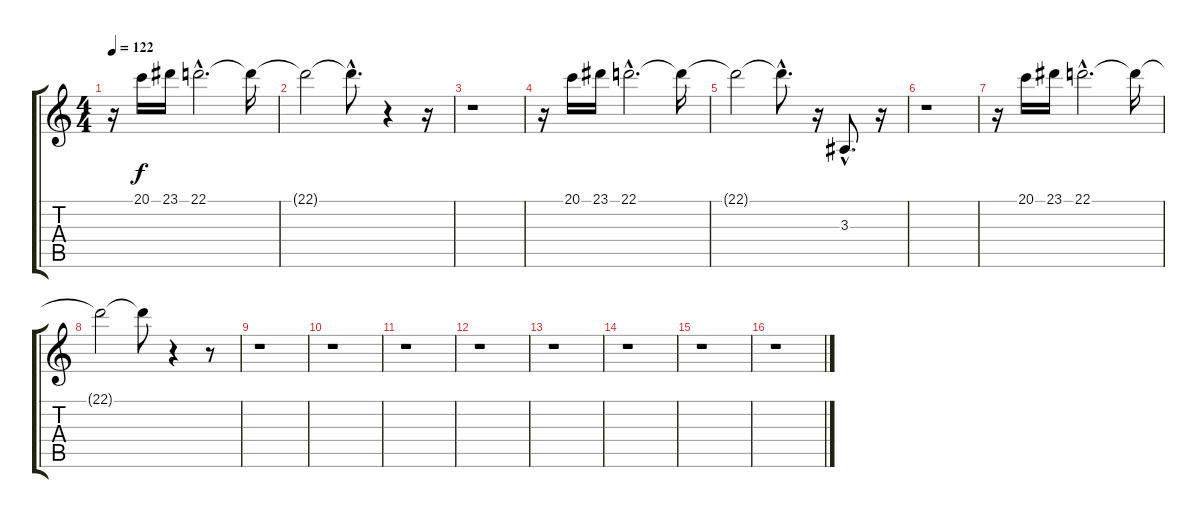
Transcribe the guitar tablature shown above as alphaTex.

\track "" {instrument bagpipe}
\staff {score tabs}
\tuning (E4 B3 G3 D3 A2 E2) {hide}
\ts (4 4)
\tempo 122
\clef g2
\ks c
r.16{dy f instrument bagpipe} 20.1.16 23.1.16 22.1{hac}.2{d} 22.1{t}.16 |
22.1{t}.2 22.1{hac t}.8{d} r.4 r.16 |
r.1 |
r.16 20.1.16 23.1.16 22.1{hac}.2{d} 22.1{t}.16 |
22.1{t}.2 22.1{hac t}.8{d} r.16 3.3{hac}.8{d} r.16 |
r.1 |
r.16 20.1.16 23.1.16 22.1{hac}.2{d} 22.1{t}.16 |
22.1{t}.2 22.1{t}.8 r.4 r.8 |
r.1 |
r.1 |
r.1 |
r.1 |
r.1 |
r.1 |
r.1 |
r.1
